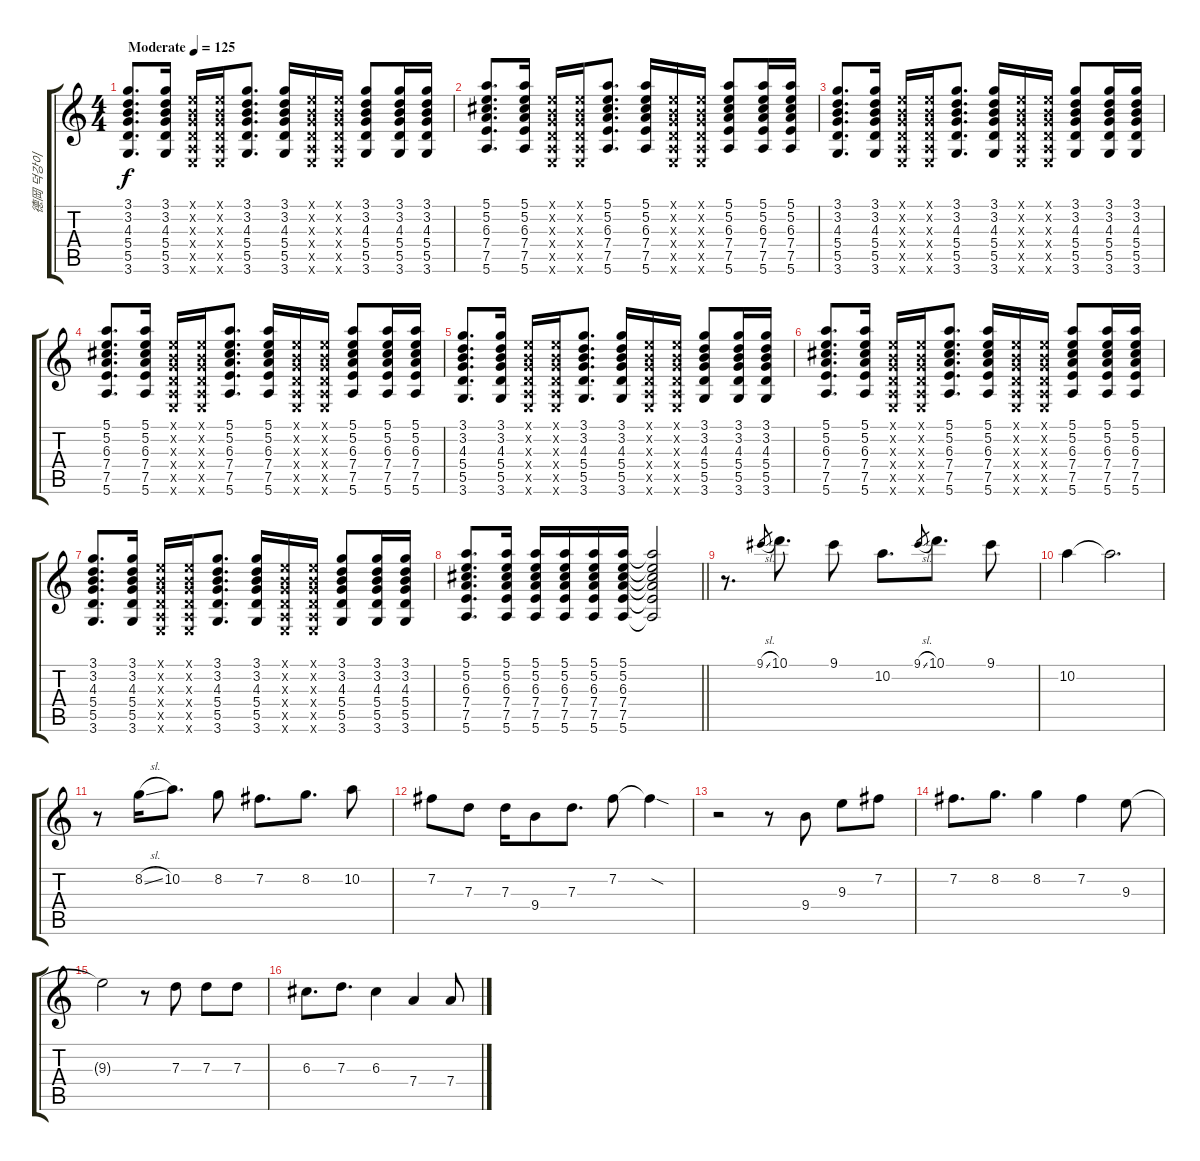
\track ("德岡 덕강이" "德岡 덕강이") {instrument acousticguitarsteel}
\staff {score tabs}
\tuning (E4 B3 G3 D3 A2 E2) {hide}
\ts (4 4)
\tempo (125 "Moderate")
\clef g2
\ks c
(3.1 3.2 4.3 5.4 5.5 3.6).8{d dy f instrument acousticguitarsteel} (3.1 3.2 4.3 5.4 5.5 3.6).16 (0.1{x} 0.2{x} 0.3{x} 0.4{x} 0.5{x} 0.6{x}).16 (0.1{x} 0.2{x} 0.3{x} 0.4{x} 0.5{x} 0.6{x}).16 (3.1 3.2 4.3 5.4 5.5 3.6).8{d} (3.1 3.2 4.3 5.4 5.5 3.6).16 (0.1{x} 0.2{x} 0.3{x} 0.4{x} 0.5{x} 0.6{x}).16 (0.1{x} 0.2{x} 0.3{x} 0.4{x} 0.5{x} 0.6{x}).16 (3.1 3.2 4.3 5.4 5.5 3.6).8 (3.1 3.2 4.3 5.4 5.5 3.6).16 (3.1 3.2 4.3 5.4 5.5 3.6).16 |
(5.1 5.2 6.3 7.4 7.5 5.6).8{d} (5.1 5.2 6.3 7.4 7.5 5.6).16 (0.1{x} 0.2{x} 0.3{x} 0.4{x} 0.5{x} 0.6{x}).16 (0.1{x} 0.2{x} 0.3{x} 0.4{x} 0.5{x} 0.6{x}).16 (5.1 5.2 6.3 7.4 7.5 5.6).8{d} (5.1 5.2 6.3 7.4 7.5 5.6).16 (0.1{x} 0.2{x} 0.3{x} 0.4{x} 0.5{x} 0.6{x}).16 (0.1{x} 0.2{x} 0.3{x} 0.4{x} 0.5{x} 0.6{x}).16 (5.1 5.2 6.3 7.4 7.5 5.6).8 (5.1 5.2 6.3 7.4 7.5 5.6).16 (5.1 5.2 6.3 7.4 7.5 5.6).16 |
(3.1 3.2 4.3 5.4 5.5 3.6).8{d} (3.1 3.2 4.3 5.4 5.5 3.6).16 (0.1{x} 0.2{x} 0.3{x} 0.4{x} 0.5{x} 0.6{x}).16 (0.1{x} 0.2{x} 0.3{x} 0.4{x} 0.5{x} 0.6{x}).16 (3.1 3.2 4.3 5.4 5.5 3.6).8{d} (3.1 3.2 4.3 5.4 5.5 3.6).16 (0.1{x} 0.2{x} 0.3{x} 0.4{x} 0.5{x} 0.6{x}).16 (0.1{x} 0.2{x} 0.3{x} 0.4{x} 0.5{x} 0.6{x}).16 (3.1 3.2 4.3 5.4 5.5 3.6).8 (3.1 3.2 4.3 5.4 5.5 3.6).16 (3.1 3.2 4.3 5.4 5.5 3.6).16 |
(5.1 5.2 6.3 7.4 7.5 5.6).8{d} (5.1 5.2 6.3 7.4 7.5 5.6).16 (0.1{x} 0.2{x} 0.3{x} 0.4{x} 0.5{x} 0.6{x}).16 (0.1{x} 0.2{x} 0.3{x} 0.4{x} 0.5{x} 0.6{x}).16 (5.1 5.2 6.3 7.4 7.5 5.6).8{d} (5.1 5.2 6.3 7.4 7.5 5.6).16 (0.1{x} 0.2{x} 0.3{x} 0.4{x} 0.5{x} 0.6{x}).16 (0.1{x} 0.2{x} 0.3{x} 0.4{x} 0.5{x} 0.6{x}).16 (5.1 5.2 6.3 7.4 7.5 5.6).8 (5.1 5.2 6.3 7.4 7.5 5.6).16 (5.1 5.2 6.3 7.4 7.5 5.6).16 |
(3.1 3.2 4.3 5.4 5.5 3.6).8{d} (3.1 3.2 4.3 5.4 5.5 3.6).16 (0.1{x} 0.2{x} 0.3{x} 0.4{x} 0.5{x} 0.6{x}).16 (0.1{x} 0.2{x} 0.3{x} 0.4{x} 0.5{x} 0.6{x}).16 (3.1 3.2 4.3 5.4 5.5 3.6).8{d} (3.1 3.2 4.3 5.4 5.5 3.6).16 (0.1{x} 0.2{x} 0.3{x} 0.4{x} 0.5{x} 0.6{x}).16 (0.1{x} 0.2{x} 0.3{x} 0.4{x} 0.5{x} 0.6{x}).16 (3.1 3.2 4.3 5.4 5.5 3.6).8 (3.1 3.2 4.3 5.4 5.5 3.6).16 (3.1 3.2 4.3 5.4 5.5 3.6).16 |
(5.1 5.2 6.3 7.4 7.5 5.6).8{d} (5.1 5.2 6.3 7.4 7.5 5.6).16 (0.1{x} 0.2{x} 0.3{x} 0.4{x} 0.5{x} 0.6{x}).16 (0.1{x} 0.2{x} 0.3{x} 0.4{x} 0.5{x} 0.6{x}).16 (5.1 5.2 6.3 7.4 7.5 5.6).8{d} (5.1 5.2 6.3 7.4 7.5 5.6).16 (0.1{x} 0.2{x} 0.3{x} 0.4{x} 0.5{x} 0.6{x}).16 (0.1{x} 0.2{x} 0.3{x} 0.4{x} 0.5{x} 0.6{x}).16 (5.1 5.2 6.3 7.4 7.5 5.6).8 (5.1 5.2 6.3 7.4 7.5 5.6).16 (5.1 5.2 6.3 7.4 7.5 5.6).16 |
(3.1 3.2 4.3 5.4 5.5 3.6).8{d} (3.1 3.2 4.3 5.4 5.5 3.6).16 (0.1{x} 0.2{x} 0.3{x} 0.4{x} 0.5{x} 0.6{x}).16 (0.1{x} 0.2{x} 0.3{x} 0.4{x} 0.5{x} 0.6{x}).16 (3.1 3.2 4.3 5.4 5.5 3.6).8{d} (3.1 3.2 4.3 5.4 5.5 3.6).16 (0.1{x} 0.2{x} 0.3{x} 0.4{x} 0.5{x} 0.6{x}).16 (0.1{x} 0.2{x} 0.3{x} 0.4{x} 0.5{x} 0.6{x}).16 (3.1 3.2 4.3 5.4 5.5 3.6).8 (3.1 3.2 4.3 5.4 5.5 3.6).16 (3.1 3.2 4.3 5.4 5.5 3.6).16 |
\barLineRight lightlight
(5.1 5.2 6.3 7.4 7.5 5.6).8{d} (5.1 5.2 6.3 7.4 7.5 5.6).16 (5.1 5.2 6.3 7.4 7.5 5.6).16 (5.1 5.2 6.3 7.4 7.5 5.6).16 (5.1 5.2 6.3 7.4 7.5 5.6).16 (5.1 5.2 6.3 7.4 7.5 5.6).16 (5.1{t} 5.2{t} 6.3{t} 7.4{t} 7.5{t} 5.6{t}).2 |
r.8{d} 9.1{sl}.8{gr} 10.1.8{d} 9.1.8 10.2.8{d} 9.1{sl}.8{gr} 10.1.8{d} 9.1.8 |
10.2.4 10.2{t}.2{d} |
r.8 8.2{sl}.16 10.2.8{d} 8.2.8 7.2.8{d} 8.2.8{d} 10.2.8 |
7.2.8 7.3.8 7.3.16 9.4.8 7.3.8{d} 7.2.8 7.2{sod t}.4 |
r.2 r.8 9.4.8 9.3.8 7.2.8 |
7.2.8{d} 8.2.8{d} 8.2.4 7.2.4 9.3.8 |
9.3{t}.2 r.8 7.3.8 7.3.8 7.3.8 |
6.3.8{d} 7.3.8{d} 6.3.4 7.4.4 7.4.8
